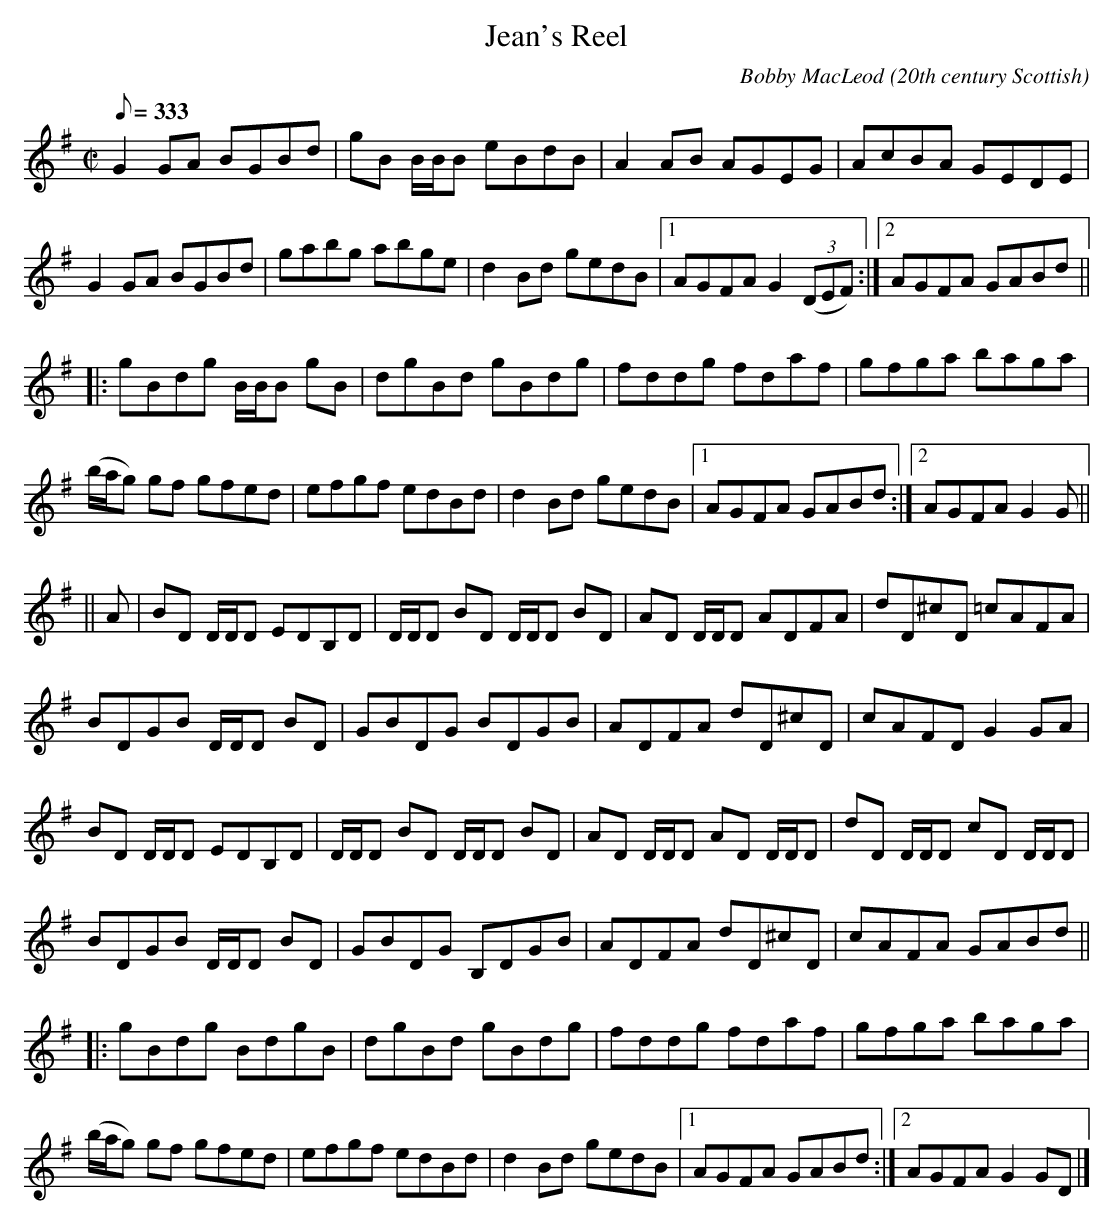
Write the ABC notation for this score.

X:1
T:Jean's Reel
C:Bobby MacLeod
O:20th century Scottish
L:1/8
M:C|
Q:333
K:G
G2 GA BGBd|gB B/B/B eBdB|A2 AB AGEG|AcBA GEDE|
G2 GA BGBd|gabg abge|d2 Bd gedB|[1AGFA G2 (3(DEF):|[2AGFA GABd||
|:gBdg B/B/B gB|dgBd gBdg|fddg fdaf|gfga baga|
(b/a/g) gf gfed|efgf edBd|d2 Bd gedB|[1AGFA GABd:|[2AGFA G2 G||
||A|BD D/D/D EDB,D|D/D/D BD D/D/D BD|AD D/D/D ADFA|dD^cD =cAFA|
BDGB D/D/D BD|GBDG BDGB|ADFA dD^cD|cAFD G2 GA|
BD D/D/D EDB,D|D/D/D BD D/D/D BD|AD D/D/D AD D/D/D|dD D/D/D cD D/D/D|
BDGB D/D/D BD|GBDG B,DGB|ADFA dD^cD|cAFA GABd||
|:gBdg BdgB|dgBd gBdg|fddg fdaf|gfga baga|
(b/a/g) gf gfed|efgf edBd|d2 Bd gedB|[1AGFA GABd:|[2AGFA G2 GD|]
